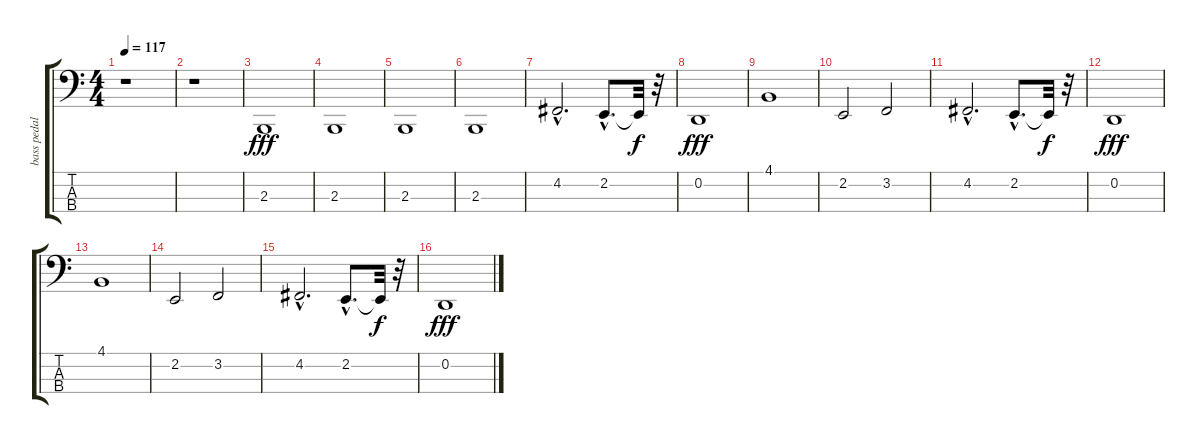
\track ("bass pedals" "bass pedal") {instrument pad3polysynth}
\staff {score tabs}
\tuning (G2 D2 A1 E1) {hide}
\ts (4 4)
\tempo 117
\clef f4
\ks c
r.1{dy fff instrument pad3polysynth} |
r.1 |
2.3.1{volume 16 instrument pad3polysynth} |
2.3.1 |
2.3.1 |
2.3.1 |
4.2{hac}.2{d} 2.2{hac}.8{d} 2.2{t}.32{dy f} r.32 |
0.2.1{dy fff} |
4.1.1 |
2.2.2 3.2.2 |
4.2{hac}.2{d} 2.2{hac}.8{d} 2.2{t}.32{dy f} r.32 |
0.2.1{dy fff} |
4.1.1 |
2.2.2 3.2.2 |
4.2{hac}.2{d} 2.2{hac}.8{d} 2.2{t}.32{dy f} r.32 |
0.2.1{dy fff}
